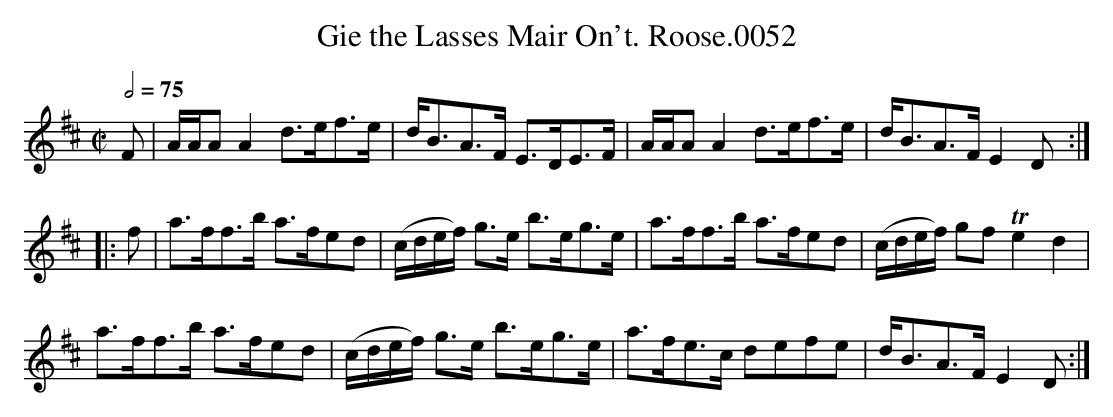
X:1
T:Gie the Lasses Mair On't. Roose.0052
M:C|
L:1/8
Q:2/4=75
K:D
F | A/A/A A2 d>ef>e | d<BA>F E>DE>F | A/A/A A2 d>ef>e | d<BA>F E2D :|
|: f | a>ff>b a>fed | (c/d/e/f/) g>e b>eg>e | a>ff>b a>fed | (c/d/e/f/) gf Te2 d2 |
a>ff>b a>fed | (c/d/e/f/) g>e b>eg>e | a>fe>c defe | d<BA>F E2D :|
